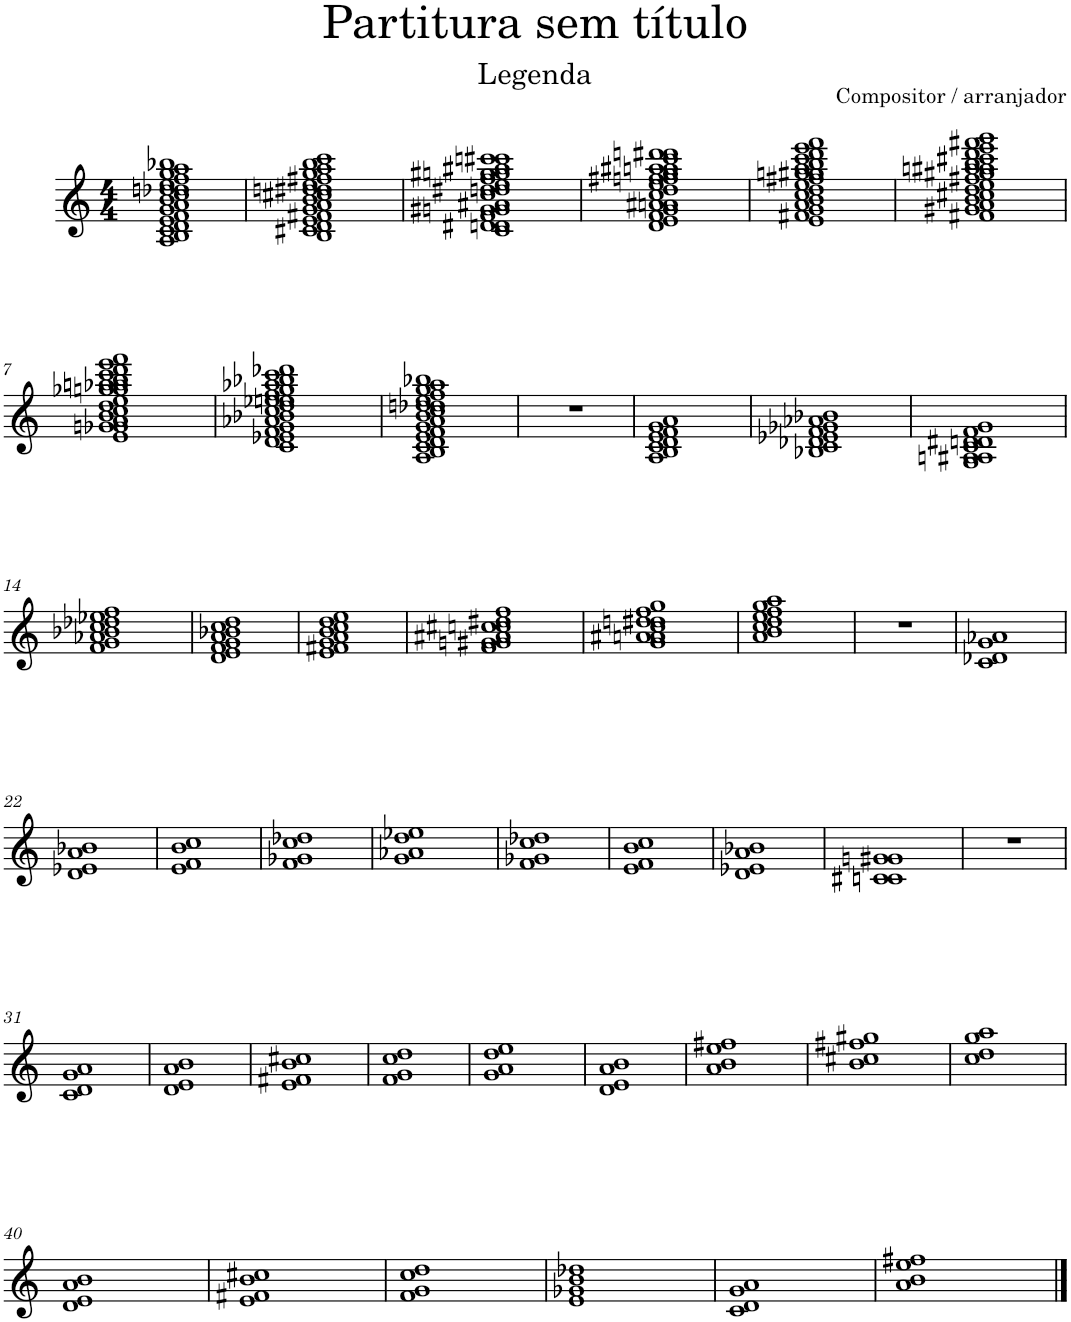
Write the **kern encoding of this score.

**kern
*part1
*staff1
*I"Violino
*I'Vno.
*clefG2
*k[]
*M4/4
=1
1A 1B 1c 1d 1e 1f 1g 1a 1b 1cc 1dd-X 1ddn 1ee 1ff 1gg 1aa 1bb-X
=2
1B 1c#X 1d 1e 1f#X 1g 1a 1b 1cc#X 1ddn 1dd#X 1ee 1ff#X 1gg 1aa 1bb 1ccc
=3
1c 1dn 1d#X 1f 1gn 1g#X 1a#X 1cc 1ddn 1dd#X 1ee 1ff 1ggn 1gg#X 1aa#X 1cccn 1ccc#X
=4
1d 1e 1f 1g 1an 1a#X 1cc 1dd 1ee 1ffn 1ff#X 1gg 1aan 1aa#X 1ccc 1dddn 1ddd#X
=5
1e 1f#X 1g 1a 1b 1cc 1dd 1ee 1ff#X 1ggn 1gg#X 1aa 1bb 1ccc 1ddd 1eee 1fff
=6
1f#X 1g#X 1a 1b 1cc#X 1dd 1ee 1ff#X 1gg#X 1aan 1aa#X 1bb 1ccc#X 1ddd 1eee 1fff#X 1ggg
!!LO:LB:g=z
=7
1e 1g-X 1gn 1a 1b 1cc 1dd 1ee 1gg-X 1ggn 1aa-X 1aan 1bb 1ccc 1ddd 1eee 1fff
=8
1c 1d 1e-X 1f 1g 1a-X 1b-X 1cc 1dd 1ee-X 1een 1ff 1gg 1aa-X 1bb-X 1ccc 1ddd-X
=9
1A 1B 1c 1d 1e 1f 1g 1a 1b 1cc 1dd-X 1ddn 1ee 1ff 1gg 1aa 1bb-X
=10
1r
=11
1A 1B 1c 1d 1e 1f 1g 1a
=12
1B-X 1c 1d-X 1e-X 1f 1g-X 1a-X 1b-X
=13
1G 1An 1A#X 1c 1dn 1d#X 1f 1g
!!LO:LB:g=z
=14
1f 1g 1a-X 1b-X 1cc 1dd-X 1ee-X 1ff
=15
1d 1e 1f 1g 1a 1b-X 1cc 1dd
=16
1e 1f#X 1g 1a 1b 1cc 1dd 1ee
=17
1f 1gn 1g#X 1a#X 1ccn 1cc#X 1dd#X 1ff
=18
1g 1an 1a#X 1cc 1ddn 1dd#X 1ff 1gg
=19
1a 1b 1cc 1dd 1ee 1ff 1gg 1aa
=20
1r
=21
1c 1d-X 1g 1a-X
!!LO:LB:g=z
=22
1d 1e-X 1a 1b-X
=23
1e 1f 1b 1cc
=24
1f 1g-X 1cc 1dd-X
=25
1g 1a-X 1dd 1ee-X
=26
1f 1g-X 1cc 1dd-X
=27
1e 1f 1b 1cc
=28
1d 1e-X 1a 1b-X
=29
1cn 1c#X 1gn 1g#X
=30
1r
!!LO:LB:g=z
=31
1c 1d 1g 1a
=32
1d 1e 1a 1b
=33
1e 1f#X 1b 1cc#X
=34
1f 1g 1cc 1dd
=35
1g 1a 1dd 1ee
=36
1d 1e 1a 1b
=37
1a 1b 1ee 1ff#X
=38
1b 1cc#X 1ff#X 1gg#X
=39
1cc 1dd 1gg 1aa
!!LO:LB:g=z
=40
1d 1e 1a 1b
=41
1e 1f#X 1b 1cc#X
=42
1f 1g 1cc 1dd
=43
1e 1g-X 1b 1dd-X
=44
1c 1d 1g 1a
=45
1a 1b 1ee 1ff#X
==
*-
